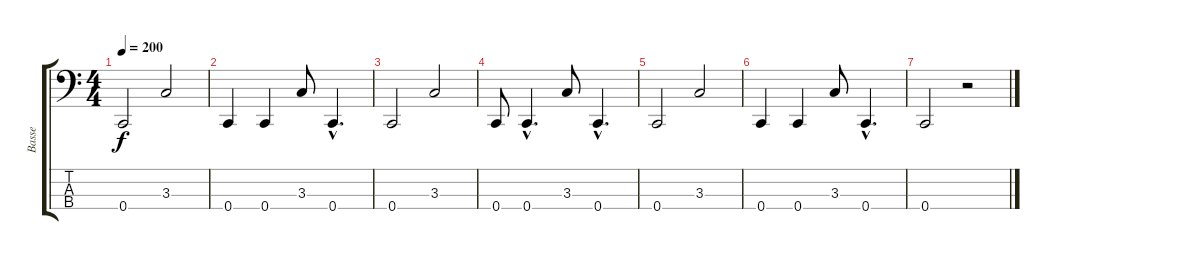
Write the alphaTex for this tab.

\track ("Basse" "Basse") {instrument synthbass1}
\staff {score tabs}
\tuning (G2 D2 A1 C1) {hide}
\ts (4 4)
\tempo 200
\clef f4
\ks c
0.4.2{dy f} 3.3.2 |
0.4.4 0.4.4 3.3.8 0.4{hac}.4{d} |
0.4.2 3.3.2 |
0.4.8 0.4{hac}.4{d} 3.3.8 0.4{hac}.4{d} |
0.4.2 3.3.2 |
0.4.4 0.4.4 3.3.8 0.4{hac}.4{d} |
0.4.2 r.2
